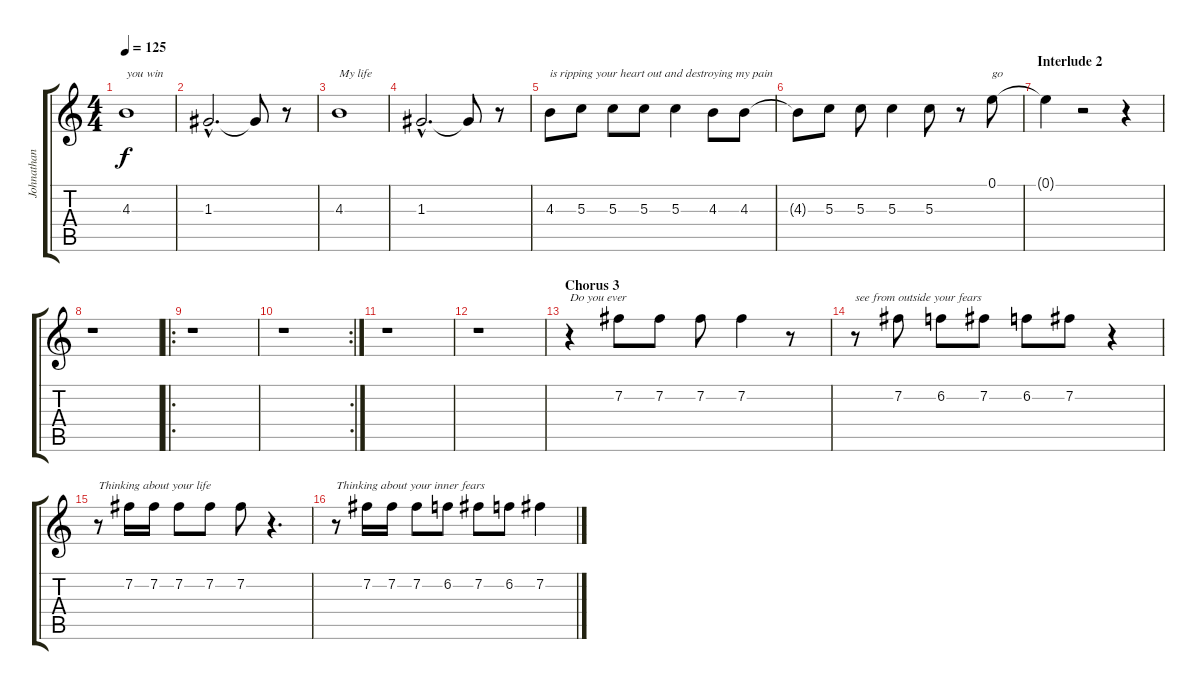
\track ("Johnathan Davis - Vocals" "Johnathan ") {instrument electricguitarmuted}
\staff {score tabs}
\tuning (E4 B3 G3 D3 A2 E2) {hide}
\ts (4 4)
\tempo 125
\clef g2
\ks c
4.3.1{txt "you win " dy f} |
1.3{hac}.2{d} 1.3{t}.8 r.8 |
4.3.1{txt "My life"} |
1.3{hac}.2{d} 1.3{t}.8 r.8 |
4.3.8{txt "is ripping your heart out and destroying my pain"} 5.3.8 5.3.8 5.3.8 5.3.4 4.3.8 4.3.8 |
4.3{t}.8 5.3.8 5.3.8 5.3.4 5.3.8 r.8 0.1.8{txt "go"} |
\section ("" "Interlude 2")
0.1{t}.4 r.2 r.4 |
r.1 |
\ro
r.1 |
\rc 2
r.1 |
r.1 |
r.1 |
\section ("" "Chorus 3")
r.4{txt "Do you ever"} 7.2.8 7.2.8 7.2.8 7.2.4 r.8 |
r.8{txt "see from outside your fears"} 7.2.8 6.2.8 7.2.8 6.2.8 7.2.8 r.4 |
r.8{txt "Thinking about your life "} 7.2.16 7.2.16 7.2.8 7.2.8 7.2.8 r.4{d} |
r.8{txt "Thinking about your inner fears"} 7.2.16 7.2.16 7.2.8 6.2.8 7.2.8 6.2.8 7.2.4
